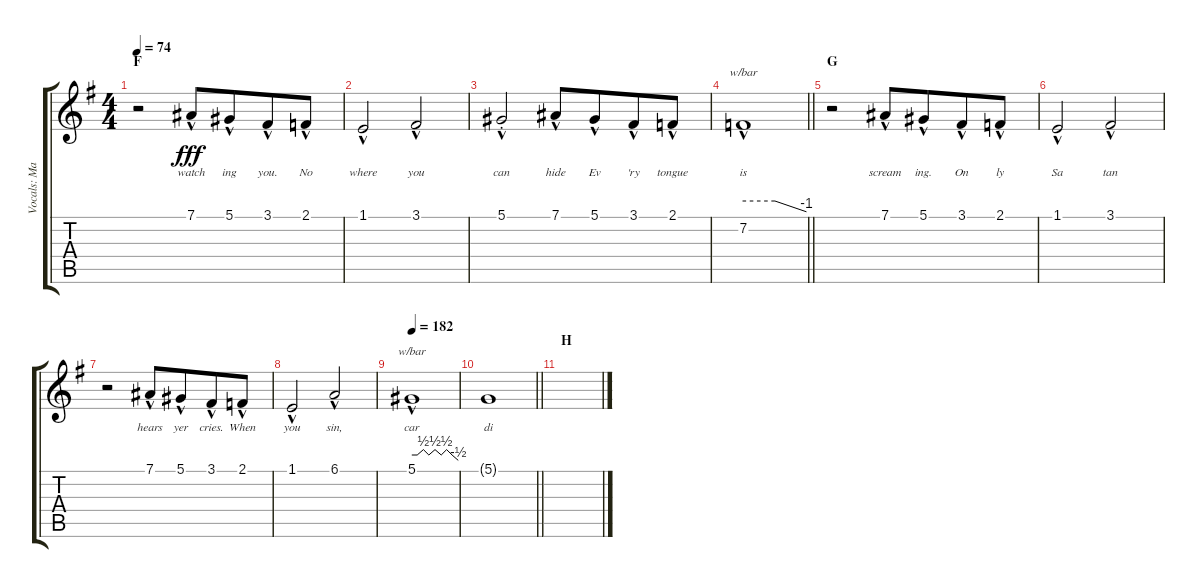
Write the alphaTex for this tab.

\track ("Vocals: Martin" "Vocals: Ma") {instrument lead2sawtooth}
\staff {score tabs}
\tuning (Eb4 Bb3 Gb3 Db3 Ab2 Eb2) {hide}
\ts (4 4)
\section ("" "F")
\tempo 74
\clef g2
\ks g
r.2{dy fff} 7.1{hac}.8{lyrics (0 "watch") lyrics (1 "") lyrics (2 "") lyrics (3 "") lyrics (4 "")} 5.1{hac}.8{lyrics (0 "ing") lyrics (1 "") lyrics (2 "") lyrics (3 "") lyrics (4 "") beam merge} 3.1{hac}.8{lyrics (0 "you.") lyrics (1 "") lyrics (2 "") lyrics (3 "") lyrics (4 "")} 2.1{hac}.8{lyrics (0 "No") lyrics (1 "") lyrics (2 "") lyrics (3 "") lyrics (4 "")} |
1.1{hac}.2{lyrics (0 "where") lyrics (1 "") lyrics (2 "") lyrics (3 "") lyrics (4 "")} 3.1{hac}.2{lyrics (0 "you") lyrics (1 "") lyrics (2 "") lyrics (3 "") lyrics (4 "")} |
5.1{hac st}.2{lyrics (0 "can") lyrics (1 "") lyrics (2 "") lyrics (3 "") lyrics (4 "")} 7.1{hac}.8{lyrics (0 "hide") lyrics (1 "") lyrics (2 "") lyrics (3 "") lyrics (4 "")} 5.1{hac}.8{lyrics (0 "Ev") lyrics (1 "") lyrics (2 "") lyrics (3 "") lyrics (4 "") beam merge} 3.1{hac}.8{lyrics (0 "'ry") lyrics (1 "") lyrics (2 "") lyrics (3 "") lyrics (4 "")} 2.1{hac}.8{lyrics (0 "tongue") lyrics (1 "") lyrics (2 "") lyrics (3 "") lyrics (4 "")} |
\barLineRight lightlight
7.2{hac}.1{tbe (custom default 0 0 30 0 60 -4) lyrics (0 "is") lyrics (1 "") lyrics (2 "") lyrics (3 "") lyrics (4 "")} |
\section ("" "G")
r.2 7.1{hac}.8{lyrics (0 "scream") lyrics (1 "") lyrics (2 "") lyrics (3 "") lyrics (4 "")} 5.1{hac}.8{lyrics (0 "ing.") lyrics (1 "") lyrics (2 "") lyrics (3 "") lyrics (4 "") beam merge} 3.1{hac}.8{lyrics (0 "On") lyrics (1 "") lyrics (2 "") lyrics (3 "") lyrics (4 "")} 2.1{hac}.8{lyrics (0 "ly") lyrics (1 "") lyrics (2 "") lyrics (3 "") lyrics (4 "")} |
1.1{hac}.2{lyrics (0 "Sa") lyrics (1 "") lyrics (2 "") lyrics (3 "") lyrics (4 "")} 3.1{hac}.2{lyrics (0 "tan") lyrics (1 "") lyrics (2 "") lyrics (3 "") lyrics (4 "")} |
r.2 7.1{hac}.8{lyrics (0 "hears") lyrics (1 "") lyrics (2 "") lyrics (3 "") lyrics (4 "")} 5.1{hac}.8{lyrics (0 "yer") lyrics (1 "") lyrics (2 "") lyrics (3 "") lyrics (4 "") beam merge} 3.1{hac}.8{lyrics (0 "cries.") lyrics (1 "") lyrics (2 "") lyrics (3 "") lyrics (4 "")} 2.1{hac}.8{lyrics (0 "When") lyrics (1 "") lyrics (2 "") lyrics (3 "") lyrics (4 "")} |
1.1{hac}.2{lyrics (0 "you") lyrics (1 "") lyrics (2 "") lyrics (3 "") lyrics (4 "")} 6.1{hac}.2{lyrics (0 "sin,") lyrics (1 "") lyrics (2 "") lyrics (3 "") lyrics (4 "")} |
\tempo (182 0.03125)
5.1{hac}.1{tbe (custom default 0 0 7 0 15 2 22 0 30 2 38 0 45 2 52 0 60 -2) lyrics (0 "car") lyrics (1 "") lyrics (2 "") lyrics (3 "") lyrics (4 "")} |
\barLineRight lightlight
5.1{t}.1{lyrics (0 "di") lyrics (1 "") lyrics (2 "") lyrics (3 "") lyrics (4 "")} |
\section ("" "H")
